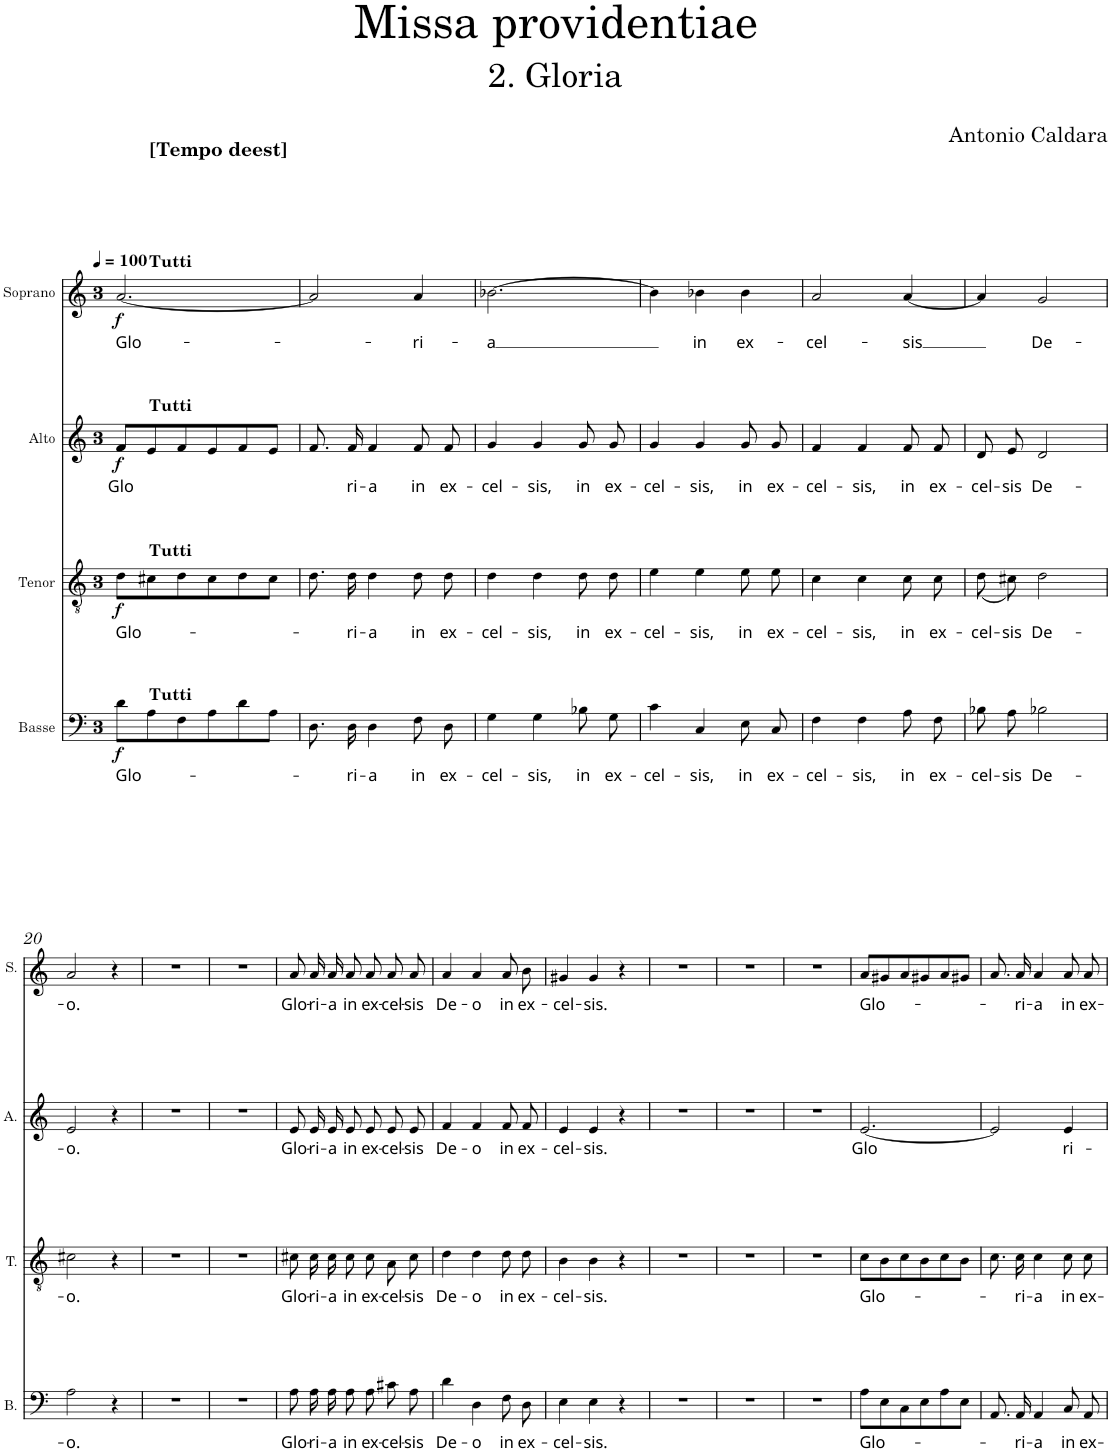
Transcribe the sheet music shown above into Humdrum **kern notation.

**kern	**text	**dynam	**kern	**text	**dynam	**kern	**text	**dynam	**kern	**text	**dynam
*part4	*part4	*part4	*part3	*part3	*part3	*part2	*part2	*part2	*part1	*part1	*part1
*staff4	*staff4	*staff4	*staff3	*staff3	*staff3	*staff2	*staff2	*staff2	*staff1	*staff1	*staff1
*I"Basse	*	*	*I"Tenor	*	*	*I"Alto	*	*	*I"Soprano	*	*
*I'B.	*	*	*I'T.	*	*	*I'A.	*	*	*I'S.	*	*
*clefF4	*	*	*clefGv2	*	*	*clefG2	*	*	*clefG2	*	*
*k[]	*	*	*k[]	*	*	*k[]	*	*	*k[]	*	*
*M3/4	*	*	*M3/4	*	*	*M3/4	*	*	*M3/4	*	*
*MM100	*	*	*MM100	*	*	*MM100	*	*	*MM100	*	*
=14	=14	=14	=14	=14	=14	=14	=14	=14	=14	=14	=14
!	!	!	!	!	!	!	!	!	!LO:TX:a:B:t=[Tempo deest]	!	!
!	!	!	!	!	!	!	!	!	!LO:TX:a:B:t=Tutti	!	!
!	!	!	!	!	!	!LO:TX:a:B:t=Tutti	!	!	!	!	!
!	!	!	!LO:TX:a:B:t=Tutti	!	!	!	!	!	!	!	!
!LO:TX:a:B:t=Tutti	!	!	!	!	!	!	!	!	!	!	!
!	!LO:LY:b	!LO:DY:b	!	!LO:LY:b	!LO:DY:b	!	!LO:LY:b	!LO:DY:b	!	!LO:LY:b	!LO:DY:b
8d\L	Glo-	f	8d\L	Glo-	f	8f/L	Glo	f	[2.a/	Glo-	f
8A\	.	.	8c#X\	.	.	8e/	.	.	.	.	.
8F\	.	.	8d\	.	.	8f/	.	.	.	.	.
8A\	.	.	8c#\	.	.	8e/	.	.	.	.	.
8d\	.	.	8d\	.	.	8f/	.	.	.	.	.
8A\J	.	.	8c#\J	.	.	8e/J	.	.	.	.	.
=15	=15	=15	=15	=15	=15	=15	=15	=15	=15	=15	=15
8.D\	.	.	8.d\	.	.	8.f/	.	.	2a/]	.	.
!	!LO:LY:b	!	!	!LO:LY:b	!	!	!LO:LY:b	!	!	!	!
16D\	-ri-	.	16d\	-ri-	.	16f/	-ri-	.	.	.	.
!	!LO:LY:b	!	!	!LO:LY:b	!	!	!LO:LY:b	!	!	!	!
4D\	-a	.	4d\	-a	.	4f/	-a	.	.	.	.
!	!LO:LY:b	!	!	!LO:LY:b	!	!	!LO:LY:b	!	!	!LO:LY:b	!
8F\	in	.	8d\	in	.	8f/	in	.	4a/	-ri-	.
!	!LO:LY:b	!	!	!LO:LY:b	!	!	!LO:LY:b	!	!	!	!
8D\	ex-	.	8d\	ex-	.	8f/	ex-	.	.	.	.
=16	=16	=16	=16	=16	=16	=16	=16	=16	=16	=16	=16
!	!LO:LY:b	!	!	!LO:LY:b	!	!	!LO:LY:b	!	!	!LO:LY:b	!
4G\	-cel-	.	4d\	-cel-	.	4g/	-cel-	.	[>2.b-X\	-a	.
!	!LO:LY:b	!	!	!LO:LY:b	!	!	!LO:LY:b	!	!	!	!
4G\	-sis,	.	4d\	-sis,	.	4g/	-sis,	.	.	.	.
!	!LO:LY:b	!	!	!LO:LY:b	!	!	!LO:LY:b	!	!	!	!
8B-X\	in	.	8d\	in	.	8g/	in	.	.	.	.
!	!LO:LY:b	!	!	!LO:LY:b	!	!	!LO:LY:b	!	!	!	!
8G\	ex-	.	8d\	ex-	.	8g/	ex-	.	.	.	.
=17	=17	=17	=17	=17	=17	=17	=17	=17	=17	=17	=17
!	!LO:LY:b	!	!	!LO:LY:b	!	!	!LO:LY:b	!	!	!	!
4c\	-cel-	.	4e\	-cel-	.	4g/	-cel-	.	4b-\]	.	.
!	!LO:LY:b	!	!	!LO:LY:b	!	!	!LO:LY:b	!	!	!LO:LY:b	!
4C/	-sis,	.	4e\	-sis,	.	4g/	-sis,	.	4b-X\	in	.
!	!LO:LY:b	!	!	!LO:LY:b	!	!	!LO:LY:b	!	!	!LO:LY:b	!
8E\	in	.	8e\	in	.	8g/	in	.	4b-\	ex-	.
!	!LO:LY:b	!	!	!LO:LY:b	!	!	!LO:LY:b	!	!	!	!
8C/	ex-	.	8e\	ex-	.	8g/	ex-	.	.	.	.
=18	=18	=18	=18	=18	=18	=18	=18	=18	=18	=18	=18
!	!LO:LY:b	!	!	!LO:LY:b	!	!	!LO:LY:b	!	!	!LO:LY:b	!
4F\	-cel-	.	4c\	-cel-	.	4f/	-cel-	.	2a/	-cel-	.
!	!LO:LY:b	!	!	!LO:LY:b	!	!	!LO:LY:b	!	!	!	!
4F\	-sis,	.	4c\	-sis,	.	4f/	-sis,	.	.	.	.
!	!LO:LY:b	!	!	!LO:LY:b	!	!	!LO:LY:b	!	!	!LO:LY:b	!
8A\	in	.	8c\	in	.	8f/	in	.	[<4a/	-sis	.
!	!LO:LY:b	!	!	!LO:LY:b	!	!	!LO:LY:b	!	!	!	!
8F\	ex-	.	8c\	ex-	.	8f/	ex-	.	.	.	.
=19	=19	=19	=19	=19	=19	=19	=19	=19	=19	=19	=19
!	!LO:LY:b	!	!	!LO:LY:b	!	!	!LO:LY:b	!	!	!	!
8B-X\	-cel-	.	(<8d\	-cel-	.	8d/	-cel-	.	4a/]	.	.
!	!LO:LY:b	!	!	!LO:LY:b	!	!	!LO:LY:b	!	!	!	!
8A\	-sis	.	8c#X\)	-sis	.	8e/	-sis	.	.	.	.
!	!LO:LY:b	!	!	!LO:LY:b	!	!	!LO:LY:b	!	!	!LO:LY:b	!
2B-X\	De-	.	2d\	De-	.	2d/	De-	.	2g/	De-	.
!!LO:LB:g=z
=20	=20	=20	=20	=20	=20	=20	=20	=20	=20	=20	=20
!	!LO:LY:b	!	!	!LO:LY:b	!	!	!LO:LY:b	!	!	!LO:LY:b	!
2A\	-o.	.	2c#X\	-o.	.	2e/	-o.	.	2a/	-o.	.
4r	.	.	4r	.	.	4r	.	.	4r	.	.
=21	=21	=21	=21	=21	=21	=21	=21	=21	=21	=21	=21
2.r	.	.	2.r	.	.	2.r	.	.	2.r	.	.
=22	=22	=22	=22	=22	=22	=22	=22	=22	=22	=22	=22
2.r	.	.	2.r	.	.	2.r	.	.	2.r	.	.
=23	=23	=23	=23	=23	=23	=23	=23	=23	=23	=23	=23
!	!LO:LY:b	!	!	!LO:LY:b	!	!	!LO:LY:b	!	!	!LO:LY:b	!
8A\	Glo-	.	8c#X\	Glo-	.	8e/	Glo-	.	8a/	Glo-	.
!	!LO:LY:b	!	!	!LO:LY:b	!	!	!LO:LY:b	!	!	!LO:LY:b	!
16A\	-ri-	.	16c#\	-ri-	.	16e/	-ri-	.	16a/	-ri-	.
!	!LO:LY:b	!	!	!LO:LY:b	!	!	!LO:LY:b	!	!	!LO:LY:b	!
16A\	-a	.	16c#\	-a	.	16e/	-a	.	16a/	-a	.
!	!LO:LY:b	!	!	!LO:LY:b	!	!	!LO:LY:b	!	!	!LO:LY:b	!
8A\	in	.	8c#\	in	.	8e/	in	.	8a/	in	.
!	!LO:LY:b	!	!	!LO:LY:b	!	!	!LO:LY:b	!	!	!LO:LY:b	!
8A\	ex-	.	8c#\	ex-	.	8e/	ex-	.	8a/	ex-	.
!	!LO:LY:b	!	!	!LO:LY:b	!	!	!LO:LY:b	!	!	!LO:LY:b	!
8c#X\	-cel-	.	8A\	-cel-	.	8e/	-cel-	.	8a/	-cel-	.
!	!LO:LY:b	!	!	!LO:LY:b	!	!	!LO:LY:b	!	!	!LO:LY:b	!
8A\	-sis	.	8c#\	-sis	.	8e/	-sis	.	8a/	-sis	.
=24	=24	=24	=24	=24	=24	=24	=24	=24	=24	=24	=24
!	!LO:LY:b	!	!	!LO:LY:b	!	!	!LO:LY:b	!	!	!LO:LY:b	!
4d\	De-	.	4d\	De-	.	4f/	De-	.	4a/	De-	.
!	!LO:LY:b	!	!	!LO:LY:b	!	!	!LO:LY:b	!	!	!LO:LY:b	!
4D\	-o	.	4d\	-o	.	4f/	-o	.	4a/	-o	.
!	!LO:LY:b	!	!	!LO:LY:b	!	!	!LO:LY:b	!	!	!LO:LY:b	!
8F\	in	.	8d\	in	.	8f/	in	.	8a/	in	.
!	!LO:LY:b	!	!	!LO:LY:b	!	!	!LO:LY:b	!	!	!LO:LY:b	!
8D\	ex-	.	8d\	ex-	.	8f/	ex-	.	8b\	ex-	.
=25	=25	=25	=25	=25	=25	=25	=25	=25	=25	=25	=25
!	!LO:LY:b	!	!	!LO:LY:b	!	!	!LO:LY:b	!	!	!LO:LY:b	!
4E\	-cel-	.	4B\	-cel-	.	4e/	-cel-	.	4g#X/	-cel-	.
!	!LO:LY:b	!	!	!LO:LY:b	!	!	!LO:LY:b	!	!	!LO:LY:b	!
4E\	-sis.	.	4B\	-sis.	.	4e/	-sis.	.	4g#/	-sis.	.
4r	.	.	4r	.	.	4r	.	.	4r	.	.
=26	=26	=26	=26	=26	=26	=26	=26	=26	=26	=26	=26
2.r	.	.	2.r	.	.	2.r	.	.	2.r	.	.
=27	=27	=27	=27	=27	=27	=27	=27	=27	=27	=27	=27
2.r	.	.	2.r	.	.	2.r	.	.	2.r	.	.
=28	=28	=28	=28	=28	=28	=28	=28	=28	=28	=28	=28
2.r	.	.	2.r	.	.	2.r	.	.	2.r	.	.
=29	=29	=29	=29	=29	=29	=29	=29	=29	=29	=29	=29
!	!LO:LY:b	!	!	!LO:LY:b	!	!	!LO:LY:b	!	!	!LO:LY:b	!
8A\L	Glo-	.	8c\L	Glo-	.	[<2.e/	Glo	.	8a/L	Glo-	.
8E\	.	.	8B\	.	.	.	.	.	8g#X/	.	.
8C\	.	.	8c\	.	.	.	.	.	8a/	.	.
8E\	.	.	8B\	.	.	.	.	.	8g#X/	.	.
8A\	.	.	8c\	.	.	.	.	.	8a/	.	.
8E\J	.	.	8B\J	.	.	.	.	.	8g#X/J	.	.
=30	=30	=30	=30	=30	=30	=30	=30	=30	=30	=30	=30
8.AA/	.	.	8.c\	.	.	2e/]	.	.	8.a/	.	.
!	!LO:LY:b	!	!	!LO:LY:b	!	!	!	!	!	!LO:LY:b	!
16AA/	-ri-	.	16c\	-ri-	.	.	.	.	16a/	-ri-	.
!	!LO:LY:b	!	!	!LO:LY:b	!	!	!	!	!	!LO:LY:b	!
4AA/	-a	.	4c\	-a	.	.	.	.	4a/	-a	.
!	!LO:LY:b	!	!	!LO:LY:b	!	!	!LO:LY:b	!	!	!LO:LY:b	!
8C/	in	.	8c\	in	.	4e/	-ri-	.	8a/	in	.
!	!LO:LY:b	!	!	!LO:LY:b	!	!	!	!	!	!LO:LY:b	!
8AA/	ex-	.	8c\	ex-	.	.	.	.	8a/	ex-	.
=	=	=	=	=	=	=	=	=	=	=	=
*-	*-	*-	*-	*-	*-	*-	*-	*-	*-	*-	*-
